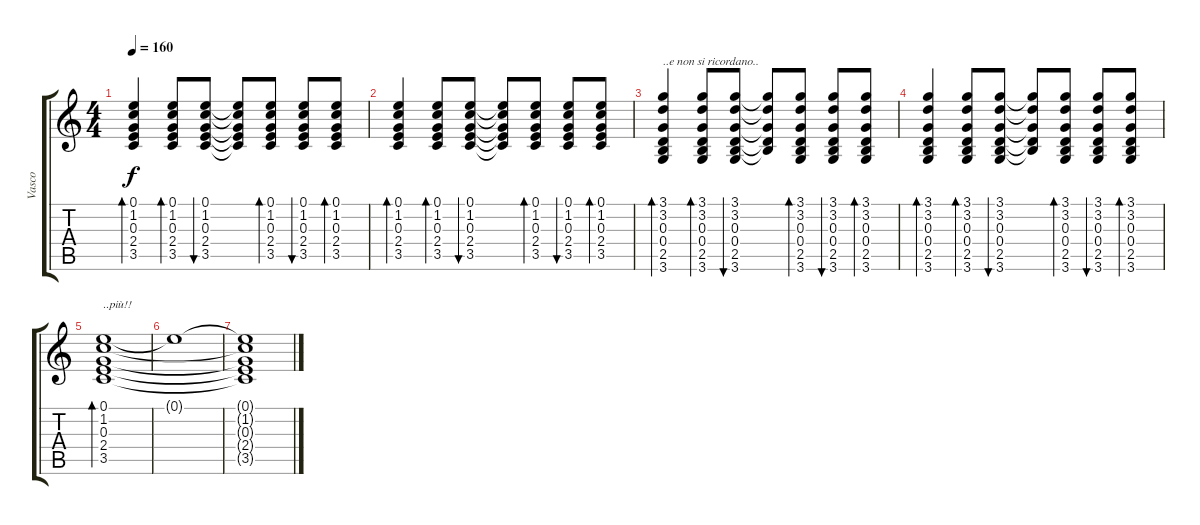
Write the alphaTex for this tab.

\track ("Vasco" "Vasco") {instrument acousticguitarsteel}
\staff {score tabs}
\tuning (E4 B3 G3 D3 A2 E2) {hide}
\ts (4 4)
\tempo 160
\clef g2
\ks c
(0.1 1.2 0.3 2.4 3.5).4{bd 60 dy f} (0.1 1.2 0.3 2.4 3.5).8{bd 60} (0.1 1.2 0.3 2.4 3.5).8{bu 60} (0.1{t} 1.2{t} 0.3{t} 2.4{t} 3.5{t}).8 (0.1 1.2 0.3 2.4 3.5).8{bd 60} (0.1 1.2 0.3 2.4 3.5).8{bu 60} (0.1 1.2 0.3 2.4 3.5).8{bd 60} |
(0.1 1.2 0.3 2.4 3.5).4{bd 60} (0.1 1.2 0.3 2.4 3.5).8{bd 60} (0.1 1.2 0.3 2.4 3.5).8{bu 60} (0.1{t} 1.2{t} 0.3{t} 2.4{t} 3.5{t}).8 (0.1 1.2 0.3 2.4 3.5).8{bd 60} (0.1 1.2 0.3 2.4 3.5).8{bu 60} (0.1 1.2 0.3 2.4 3.5).8{bd 60} |
(3.1 3.2 0.3 0.4 2.5 3.6).4{bd 60 txt "..e non si ricordano.."} (3.1 3.2 0.3 0.4 2.5 3.6).8{bd 60} (3.1 3.2 0.3 0.4 2.5 3.6).8{bu 60} (3.1{t} 3.2{t} 0.3{t} 0.4{t} 2.5{t}).8 (3.1 3.2 0.3 0.4 2.5 3.6).8{bd 60} (3.1 3.2 0.3 0.4 2.5 3.6).8{bu 60} (3.1 3.2 0.3 0.4 2.5 3.6).8{bd 60} |
(3.1 3.2 0.3 0.4 2.5 3.6).4{bd 60} (3.1 3.2 0.3 0.4 2.5 3.6).8{bd 60} (3.1 3.2 0.3 0.4 2.5 3.6).8{bu 60} (3.1{t} 3.2{t} 0.3{t} 0.4{t} 2.5{t}).8 (3.1 3.2 0.3 0.4 2.5 3.6).8{bd 60} (3.1 3.2 0.3 0.4 2.5 3.6).8{bu 60} (3.1 3.2 0.3 0.4 2.5 3.6).8{bd 60} |
(0.1 1.2 0.3 2.4 3.5).1{bd 480 txt "..più!!"} |
0.1{t}.1 |
(0.1{t} 1.2{t} 0.3{t} 2.4{t} 3.5{t}).1
